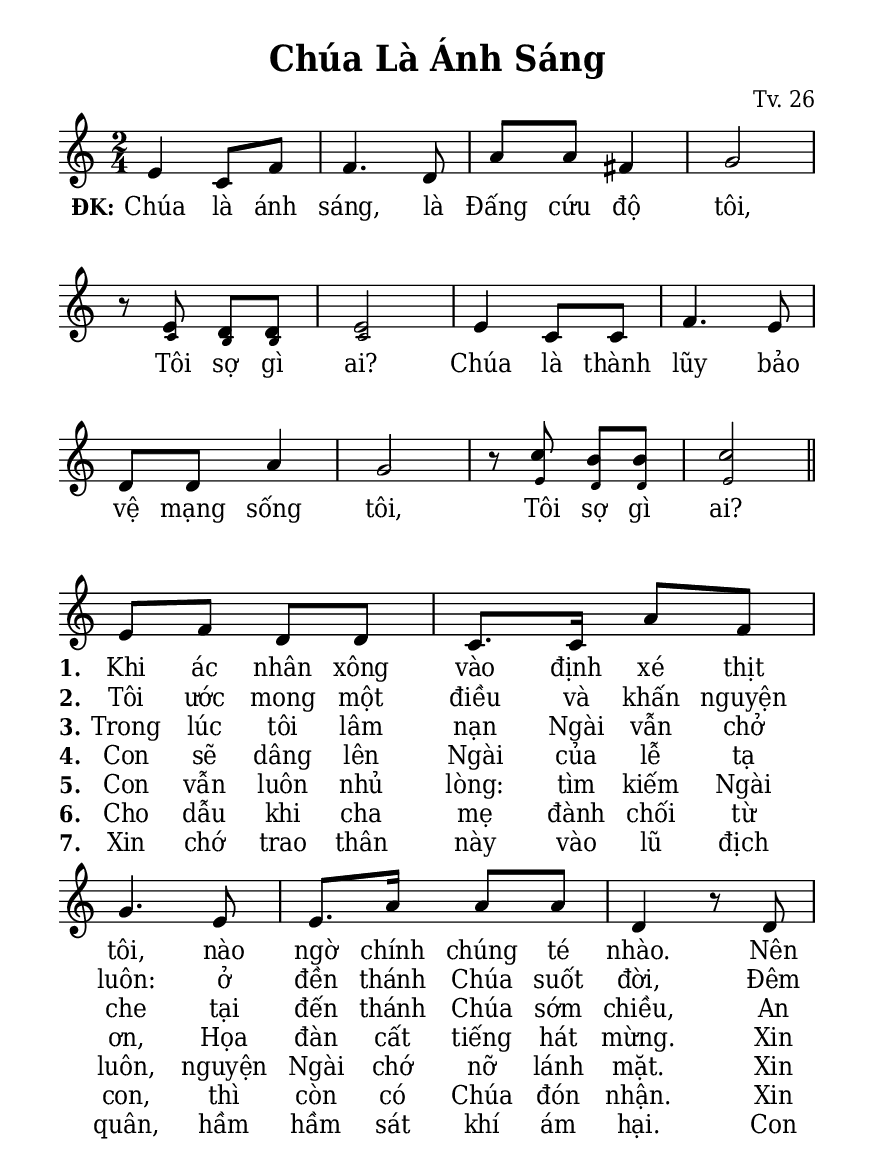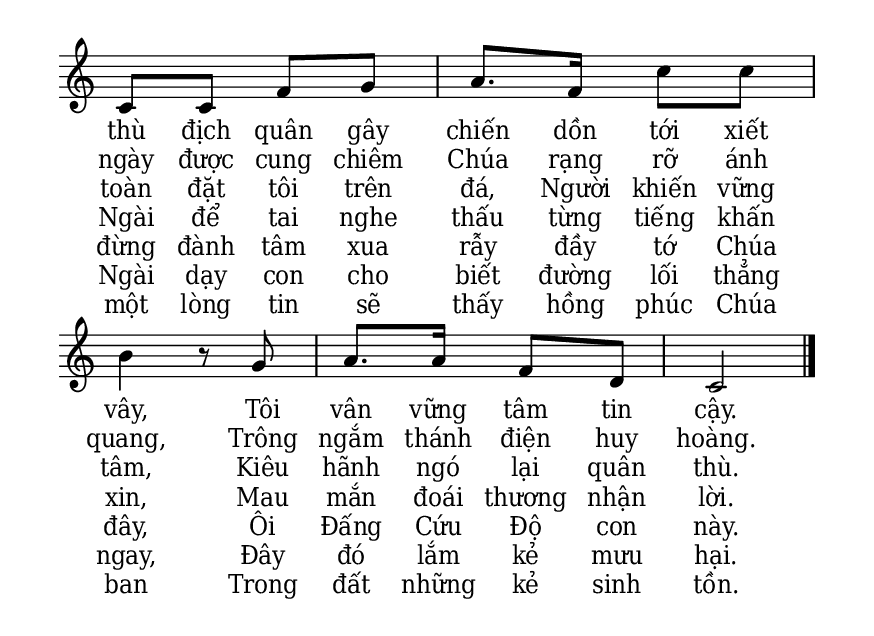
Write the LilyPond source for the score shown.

% Cài đặt chung\
\version "2.22.1"
\include "english.ly"

\header {
  title = "Chúa Là Ánh Sáng"
  composer = "Tv. 26"
  %arranger = "Lm. Kim Long"
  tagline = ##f
}

% Nhạc phiên khúc
nhacPhienKhucSop = \relative c' {
  e4 c8 f |
  f4. d8 |
  a' a fs4 |
  g2 |
  r8 e d d |
  e2 |
  e4 c8 c |
  f4. e8 |
  d d a'4 |
  g2 |
  r8 c b b |
  c2 \bar "||" \break
  
  e,8 f d d |
  c8. c16 a'8 f |
  g4. e8 |
  e8. a16 a8 a |
  d,4 r8 d |
  c c f g |
  a8. f16 c'8 c |
  b4 r8 g |
  a8. a16 f8 d |
  c2 \bar "|."
}

nhacPhienKhucAlto = \relative c' {
  e4 c8 f |
  f4. d8 |
  a' a fs4 |
  g2 |
  r8 c, b b |
  c2 |
  e4 c8 c |
  f4. e8 |
  d d a'4 |
  g2 |
  r8 e d d |
  e2
}

% Lời phiên khúc
loiPhienKhucSop = \lyrics {
  \set stanza = "ĐK:"
  Chúa là ánh sáng,
  là Đấng cứu độ tôi,
  Tôi sợ gì ai?
  Chúa là thành lũy bảo vệ mạng sống tôi,
  Tôi sợ gì ai?
  <<
    {
      \set stanza = "1."
      Khi ác nhân xông vào định xé thịt tôi,
      nào ngờ chính chúng té nhào.
      Nên thù địch quân gây chiến dồn tới xiết vây,
      Tôi vân vững tâm tin cậy.
    }
    \new Lyrics {
	    \set associatedVoice = "beSop"
	    \set stanza = "2."
	    Tôi ước mong một điều và khấn nguyện luôn:
	    ở đền thánh Chúa suốt đời,
	    Đêm ngày được cung chiêm Chúa rạng rỡ ánh quang,
	    Trông ngắm thánh điện huy hoàng.
    }
    \new Lyrics {
	    \set associatedVoice = "beSop"
	    \set stanza = "3."
	    Trong lúc tôi lâm nạn
	    Ngài vẫn chở che tại đến thánh Chúa sớm chiều,
	    An toàn đặt tôi trên đá,
	    Người khiến vững tâm,
	    Kiêu hãnh ngó lại quân thù.
    }
    \new Lyrics {
	    \set associatedVoice = "beSop"
	    \set stanza = "4."
	    Con sẽ dâng lên Ngài của lễ tạ ơn,
	    Họa đàn cất tiếng hát mừng.
	    Xin Ngài để tai nghe thấu
	    từng tiếng khấn xin,
	    Mau mắn đoái thương nhận lời.
    }
    \new Lyrics {
	    \set associatedVoice = "beSop"
	    \set stanza = "5."
	    Con vẫn luôn nhủ lòng:
	    tìm kiếm Ngài luôn,
	    nguyện Ngài chớ nỡ lánh mặt.
	    Xin đừng đành tâm xua rẫy đầy tớ Chúa đây,
	    Ôi Đấng Cứu Độ con này.
    }
    \new Lyrics {
	    \set associatedVoice = "beSop"
	    \set stanza = "6."
	    Cho dẫu khi cha mẹ đành chối từ con,
	    thì còn có Chúa đón nhận.
	    Xin Ngài dạy con cho biết đường lối thẳng ngay,
	    Đây đó lắm kẻ mưu hại.
    }
    \new Lyrics {
	    \set associatedVoice = "beSop"
	    \set stanza = "7."
	    Xin chớ trao thân này vào lũ địch quân,
	    hầm hầm sát khí ám hại.
	    Con một lòng tin sẽ thấy hồng phúc Chúa
	    ban Trong đất những kẻ sinh tồn.
    }
  >>
}

% Dàn trang
\paper {
  #(set-paper-size "a5")
  top-margin = 10\mm
  bottom-margin = 10\mm
  left-margin = 10\mm
  right-margin = 10\mm
  indent = #0
  #(define fonts
	 (make-pango-font-tree "Deja Vu Serif Condensed"
	 		       "Deja Vu Serif Condensed"
			       "Deja Vu Serif Condensed"
			       (/ 20 20)))
  print-page-number = ##f
  %page-count = #1
}

TongNhip = {
  \key c \major \time 2/4
  \set Timing.beamExceptions = #'()
  \set Timing.baseMoment = #(ly:make-moment 1/4)
}

% Đổi kích thước nốt cho bè phụ
notBePhu =
#(define-music-function (font-size music) (number? ly:music?)
   (for-some-music
     (lambda (m)
       (if (music-is-of-type? m 'rhythmic-event)
           (begin
             (set! (ly:music-property m 'tweaks)
                   (cons `(font-size . ,font-size)
                         (ly:music-property m 'tweaks)))
             #t)
           #f))
     music)
   music)

\score {
  \new ChoirStaff <<
    \new Staff \with {
        \consists "Merge_rests_engraver"
        printPartCombineTexts = ##f
      }
      <<
      \new Voice \TongNhip \partCombine 
        \nhacPhienKhucSop
        \notBePhu -3 { \nhacPhienKhucAlto }
      \new NullVoice = beSop \nhacPhienKhucSop
      \new Lyrics \lyricsto beSop \loiPhienKhucSop
      >>
  >>
  \layout {
    %\override Staff.TimeSignature.transparent = ##t
    \override Lyrics.LyricSpace.minimum-distance = #2
    \override Score.BarNumber.break-visibility = ##(#f #f #f)
    \override Score.SpacingSpanner.uniform-stretching = ##t
  } 
}
